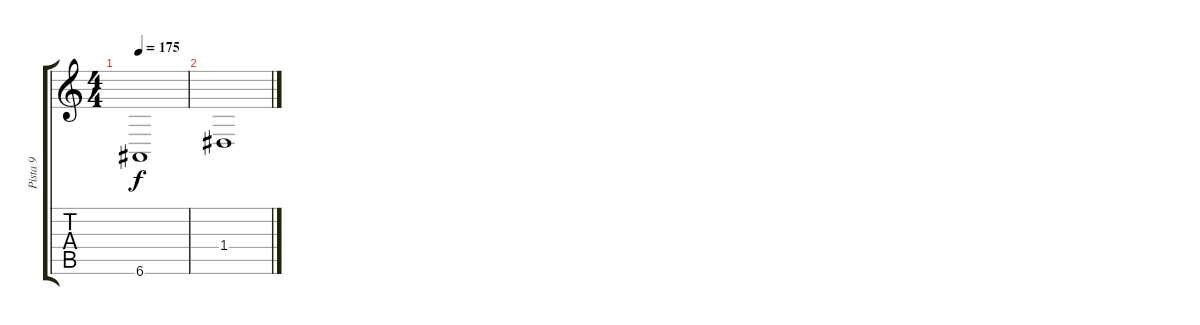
\track ("Pista 9" "Pista 9") {instrument choiraahs}
\staff {score tabs}
\tuning (E4 B3 G3 D3 A2 E2) {hide}
\ts (4 4)
\tempo 175
\clef g2
\ks c
6.6.1{dy f} |
1.4.1
